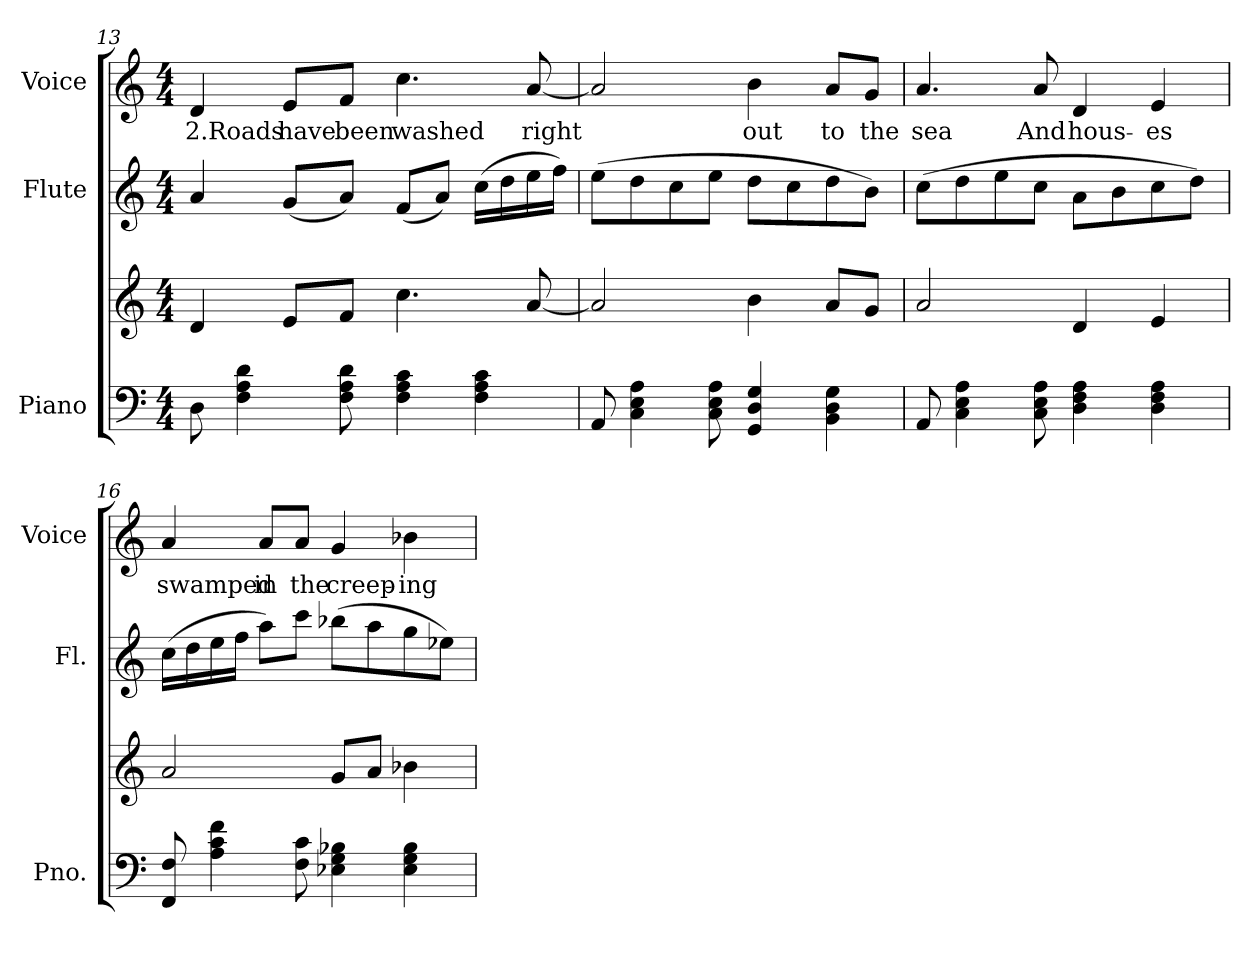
**kern	**kern	**kern	**kern	**text
*part3	*part3	*part2	*part1	*part1
*staff4	*staff3	*staff2	*staff1	*staff1
*I"Piano	*	*I"Flute	*I"Voice	*
*I'Pno.	*	*I'Fl.	*I'Voice	*
*clefF4	*clefG2	*clefG2	*clefG2	*
*k[]	*k[]	*k[]	*k[]	*
*C:	*C:	*C:	*C:	*
*M4/4	*M4/4	*M4/4	*M4/4	*
=13	=13	=13	=13	=13
!	!	!	!	!LO:LY:b:color=#000000
8Di\	4di/	4ai/	4di/	2.Roads
4Fi\ 4Ai 4di	.	.	.	.
!	!	!	!	!LO:LY:b:color=#000000
.	8ei/L	(8gi/L	8ei/L	have
!	!	!	!	!LO:LY:b:color=#000000
8Fi\ 8Ai 8di	8fi/J	8ai/J)	8fi/J	been
!	!	!	!	!LO:LY:b:color=#000000
4Fi\ 4Ai 4ci	4.cci\	(8fi/L	4.cci\	washed
.	.	8ai/J)	.	.
4Fi\ 4Ai 4ci	.	(16cci\LL	.	.
.	.	16ddi\	.	.
!	!	!	!	!LO:LY:b:color=#000000
.	[8ai/	16eei\	[8ai/	right
.	.	16ffi\JJ)	.	.
=14	=14	=14	=14	=14
8AAi/	2ai/]	(8eei\L	2ai/]	.
4Ci\ 4Ei 4Ai	.	8ddi\	.	.
.	.	8cci\	.	.
8Ci\ 8Ei 8Ai	.	8eei\J	.	.
!	!	!	!	!LO:LY:b:color=#000000
4GGi/ 4Di 4Gi	4bi\	8ddi\L	4bi\	out
.	.	8cci\	.	.
!	!	!	!	!LO:LY:b:color=#000000
4BBi\ 4Di 4Gi	8ai/L	8ddi\	8ai/L	to
!	!	!	!	!LO:LY:b:color=#000000
.	8gi/J	8bi\J)	8gi/J	the
=15	=15	=15	=15	=15
!	!	!	!	!LO:LY:b:color=#000000
8AAi/	2ai/	(8cci\L	4.ai/	sea
4Ci\ 4Ei 4Ai	.	8ddi\	.	.
.	.	8eei\	.	.
!	!	!	!	!LO:LY:b:color=#000000
8Ci\ 8Ei 8Ai	.	8cci\J	8ai/	And
!	!	!	!	!LO:LY:b:color=#000000
4Di\ 4Fi 4Ai	4di/	8ai\L	4di/	hous-
.	.	8bi\	.	.
!	!	!	!	!LO:LY:b:color=#000000
4Di\ 4Fi 4Ai	4ei/	8cci\	4ei/	-es
.	.	8ddi\J)	.	.
!!LO:LB:g=z
=16	=16	=16	=16	=16
!	!	!	!	!LO:LY:b:color=#000000
8FFi/ 8Fi	2ai/	(16cci\LL	4ai/	swamped
.	.	16ddi\	.	.
4Ai\ 4ci 4fi	.	16eei\	.	.
.	.	16ffi\JJ	.	.
!	!	!	!	!LO:LY:b:color=#000000
.	.	8aai\L)	8ai/L	in
!	!	!	!	!LO:LY:b:color=#000000
8Fi\ 8ci	.	8ccci\J	8ai/J	the
!	!	!	!	!LO:LY:b:color=#000000
4E-Xi\ 4Gi 4B-Xi	8gi/L	(8bb-Xi\L	4gi/	creep-
.	8ai/J	8aai\	.	.
!	!	!	!	!LO:LY:b:color=#000000
4E-i\ 4Gi 4B-i	4b-Xi\	8ggi\	4b-Xi\	-ing
.	.	8ee-Xi\J)	.	.
=	=	=	=	=
*-	*-	*-	*-	*-
